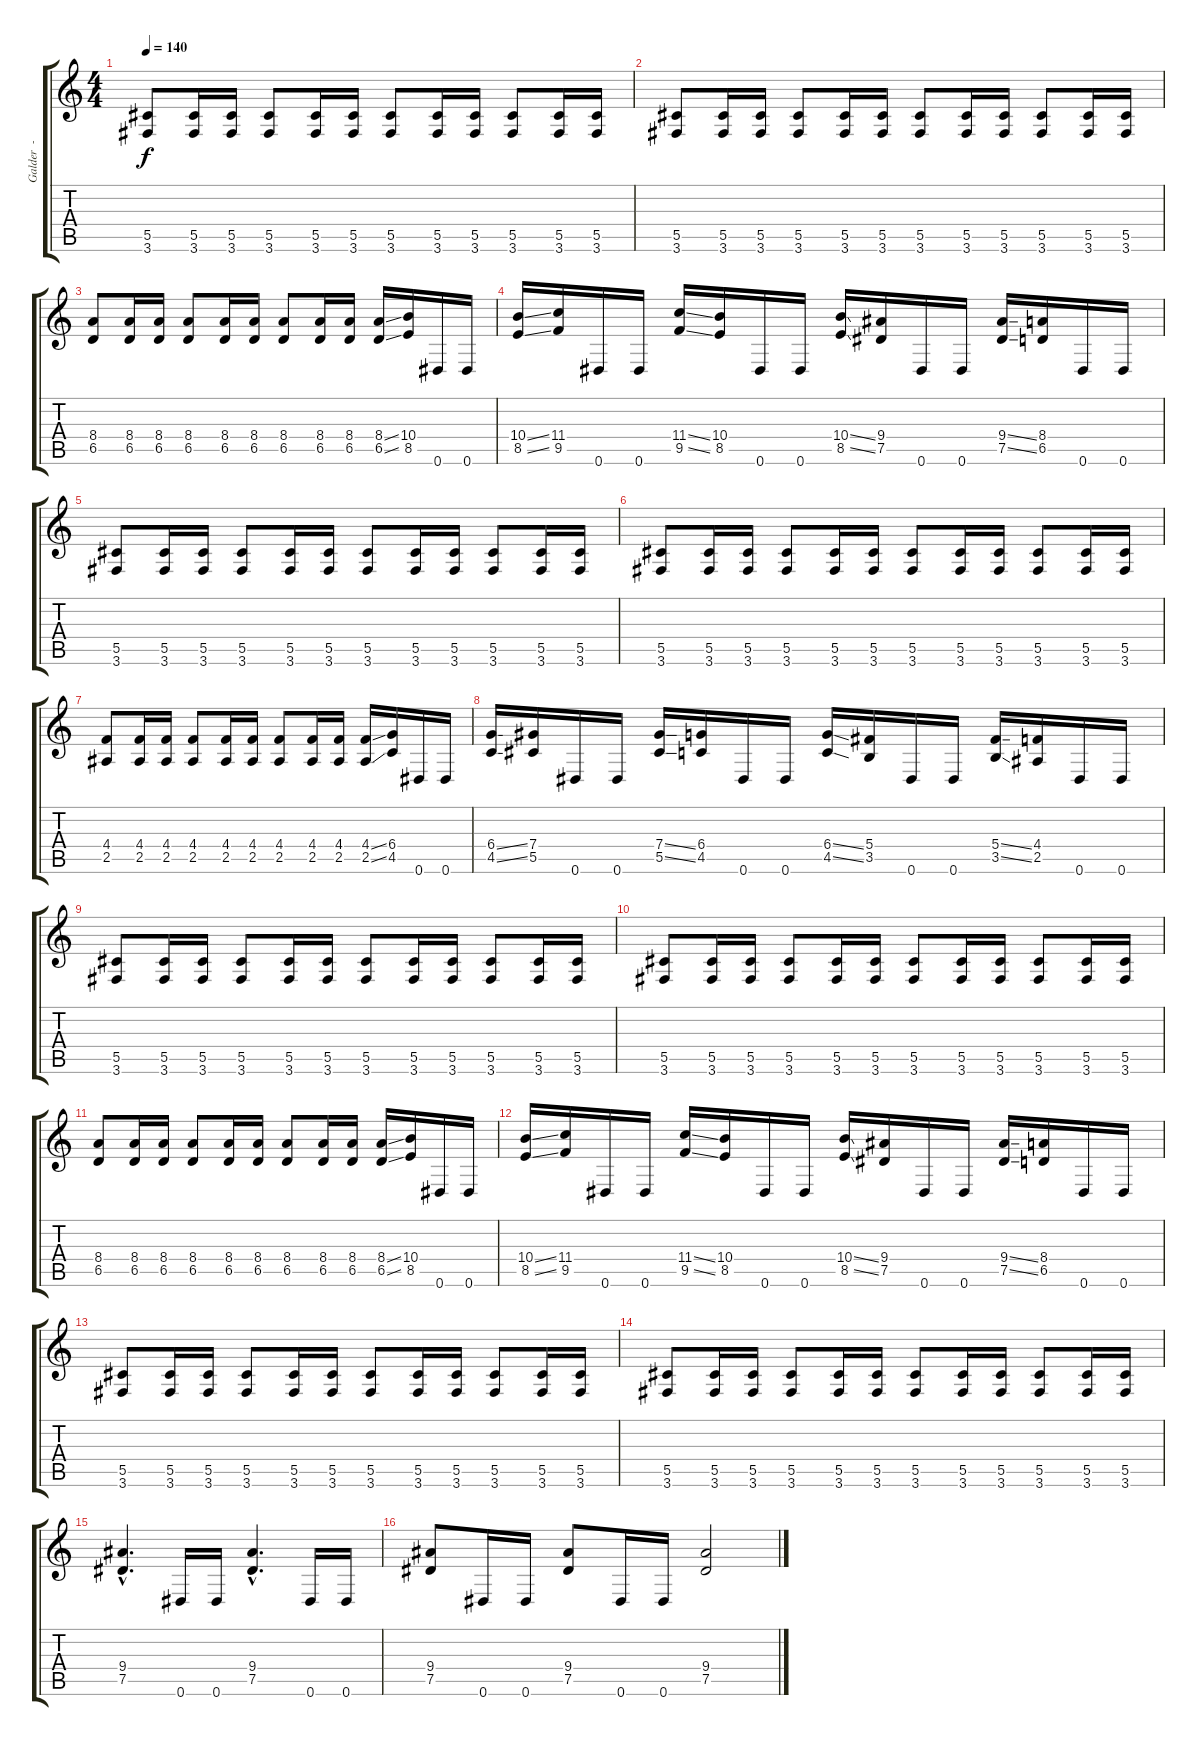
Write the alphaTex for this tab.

\track ("Galder  - Guitar" "Galder  - ") {instrument distortionguitar}
\staff {score tabs}
\tuning (Eb4 Bb3 Gb3 Db3 Ab2 Eb2) {hide}
\ts (4 4)
\tempo 140
\clef g2
\ks c
(5.5 3.6).8{dy f} (5.5 3.6).16 (5.5 3.6).16 (5.5 3.6).8 (5.5 3.6).16 (5.5 3.6).16 (5.5 3.6).8 (5.5 3.6).16 (5.5 3.6).16 (5.5 3.6).8 (5.5 3.6).16 (5.5 3.6).16 |
(5.5 3.6).8 (5.5 3.6).16 (5.5 3.6).16 (5.5 3.6).8 (5.5 3.6).16 (5.5 3.6).16 (5.5 3.6).8 (5.5 3.6).16 (5.5 3.6).16 (5.5 3.6).8 (5.5 3.6).16 (5.5 3.6).16 |
(8.4 6.5).8 (8.4 6.5).16 (8.4 6.5).16 (8.4 6.5).8 (8.4 6.5).16 (8.4 6.5).16 (8.4 6.5).8 (8.4 6.5).16 (8.4 6.5).16 (8.4{ss} 6.5{ss}).16 (10.4 8.5).16 0.6.16 0.6.16 |
(10.4{ss} 8.5{ss}).16 (11.4 9.5).16 0.6.16 0.6.16 (11.4{ss} 9.5{ss}).16 (10.4 8.5).16 0.6.16 0.6.16 (10.4{ss} 8.5{ss}).16 (9.4 7.5).16 0.6.16 0.6.16 (9.4{ss} 7.5{ss}).16 (8.4 6.5).16 0.6.16 0.6.16 |
(5.5 3.6).8 (5.5 3.6).16 (5.5 3.6).16 (5.5 3.6).8 (5.5 3.6).16 (5.5 3.6).16 (5.5 3.6).8 (5.5 3.6).16 (5.5 3.6).16 (5.5 3.6).8 (5.5 3.6).16 (5.5 3.6).16 |
(5.5 3.6).8 (5.5 3.6).16 (5.5 3.6).16 (5.5 3.6).8 (5.5 3.6).16 (5.5 3.6).16 (5.5 3.6).8 (5.5 3.6).16 (5.5 3.6).16 (5.5 3.6).8 (5.5 3.6).16 (5.5 3.6).16 |
(4.4 2.5).8 (4.4 2.5).16 (4.4 2.5).16 (4.4 2.5).8 (4.4 2.5).16 (4.4 2.5).16 (4.4 2.5).8 (4.4 2.5).16 (4.4 2.5).16 (4.4{ss} 2.5{ss}).16 (6.4 4.5).16 0.6.16 0.6.16 |
(6.4{ss} 4.5{ss}).16 (7.4 5.5).16 0.6.16 0.6.16 (7.4{ss} 5.5{ss}).16 (6.4 4.5).16 0.6.16 0.6.16 (6.4{ss} 4.5{ss}).16 (5.4 3.5).16 0.6.16 0.6.16 (5.4{ss} 3.5{ss}).16 (4.4 2.5).16 0.6.16 0.6.16 |
(5.5 3.6).8 (5.5 3.6).16 (5.5 3.6).16 (5.5 3.6).8 (5.5 3.6).16 (5.5 3.6).16 (5.5 3.6).8 (5.5 3.6).16 (5.5 3.6).16 (5.5 3.6).8 (5.5 3.6).16 (5.5 3.6).16 |
(5.5 3.6).8 (5.5 3.6).16 (5.5 3.6).16 (5.5 3.6).8 (5.5 3.6).16 (5.5 3.6).16 (5.5 3.6).8 (5.5 3.6).16 (5.5 3.6).16 (5.5 3.6).8 (5.5 3.6).16 (5.5 3.6).16 |
(8.4 6.5).8 (8.4 6.5).16 (8.4 6.5).16 (8.4 6.5).8 (8.4 6.5).16 (8.4 6.5).16 (8.4 6.5).8 (8.4 6.5).16 (8.4 6.5).16 (8.4{ss} 6.5{ss}).16 (10.4 8.5).16 0.6.16 0.6.16 |
(10.4{ss} 8.5{ss}).16 (11.4 9.5).16 0.6.16 0.6.16 (11.4{ss} 9.5{ss}).16 (10.4 8.5).16 0.6.16 0.6.16 (10.4{ss} 8.5{ss}).16 (9.4 7.5).16 0.6.16 0.6.16 (9.4{ss} 7.5{ss}).16 (8.4 6.5).16 0.6.16 0.6.16 |
(5.5 3.6).8 (5.5 3.6).16 (5.5 3.6).16 (5.5 3.6).8 (5.5 3.6).16 (5.5 3.6).16 (5.5 3.6).8 (5.5 3.6).16 (5.5 3.6).16 (5.5 3.6).8 (5.5 3.6).16 (5.5 3.6).16 |
(5.5 3.6).8 (5.5 3.6).16 (5.5 3.6).16 (5.5 3.6).8 (5.5 3.6).16 (5.5 3.6).16 (5.5 3.6).8 (5.5 3.6).16 (5.5 3.6).16 (5.5 3.6).8 (5.5 3.6).16 (5.5 3.6).16 |
(9.4{hac} 7.5{hac}).4{d} 0.6.16 0.6.16 (9.4{hac} 7.5{hac}).4{d} 0.6.16 0.6.16 |
(9.4 7.5).8 0.6.16 0.6.16 (9.4 7.5).8 0.6.16 0.6.16 (9.4 7.5).2
